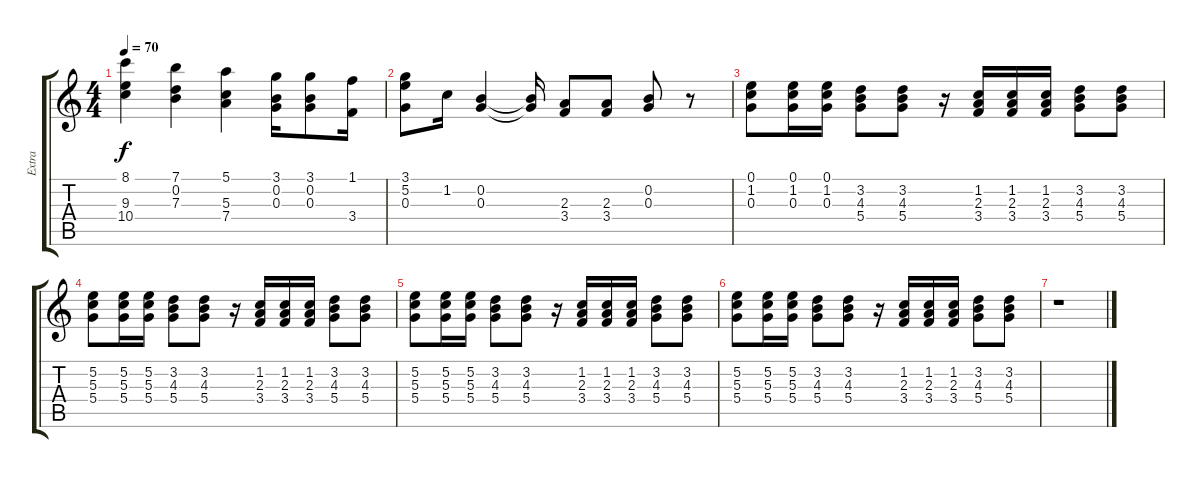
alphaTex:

\track ("Extra" "Extra") {instrument acousticguitarsteel}
\staff {score tabs}
\tuning (E4 B3 G3 D3 A2 E2) {hide}
\ts (4 4)
\tempo 70
\clef g2
\ks c
(8.1 9.3 10.4).4{dy f} (7.1 0.2 7.3).4 (5.1 5.3 7.4).4 (3.1 0.2 0.3).16 (3.1 0.2 0.3).8 (1.1 3.4).16 |
(3.1 5.2 0.3).8{volume 13} 1.2.16{volume 12} (0.2 0.3).4{volume 12} (0.2{t} 0.3{t}).16 (2.3 3.4).8{volume 11} (2.3 3.4).8{volume 11} (0.2 0.3).8{volume 11} r.8 |
(0.1 1.2 0.3).8{volume 10} (0.1 1.2 0.3).16{volume 10} (0.1 1.2 0.3).16{volume 10} (3.2 4.3 5.4).8{volume 9} (3.2 4.3 5.4).8{volume 9} r.16 (1.2 2.3 3.4).16{volume 9} (1.2 2.3 3.4).16{volume 9} (1.2 2.3 3.4).16{volume 8} (3.2 4.3 5.4).8{volume 8} (3.2 4.3 5.4).8{volume 8} |
(5.2 5.3 5.4).8{volume 8} (5.2 5.3 5.4).16{volume 7} (5.2 5.3 5.4).16{volume 7} (3.2 4.3 5.4).8{volume 7} (3.2 4.3 5.4).8{volume 7} r.16 (1.2 2.3 3.4).16{volume 6} (1.2 2.3 3.4).16{volume 6} (1.2 2.3 3.4).16{volume 6} (3.2 4.3 5.4).8{volume 6} (3.2 4.3 5.4).8{volume 5} |
(5.2 5.3 5.4).8{volume 5} (5.2 5.3 5.4).16{volume 5} (5.2 5.3 5.4).16{volume 5} (3.2 4.3 5.4).8{volume 4} (3.2 4.3 5.4).8{volume 4} r.16 (1.2 2.3 3.4).16{volume 4} (1.2 2.3 3.4).16{volume 4} (1.2 2.3 3.4).16{volume 3} (3.2 4.3 5.4).8{volume 3} (3.2 4.3 5.4).8{volume 3} |
(5.2 5.3 5.4).8{volume 3} (5.2 5.3 5.4).16{volume 2} (5.2 5.3 5.4).16{volume 2} (3.2 4.3 5.4).8{volume 2} (3.2 4.3 5.4).8{volume 2} r.16 (1.2 2.3 3.4).16{volume 1} (1.2 2.3 3.4).16{volume 1} (1.2 2.3 3.4).16{volume 1} (3.2 4.3 5.4).8{volume 1} (3.2 4.3 5.4).8{volume 0} |
r.1
